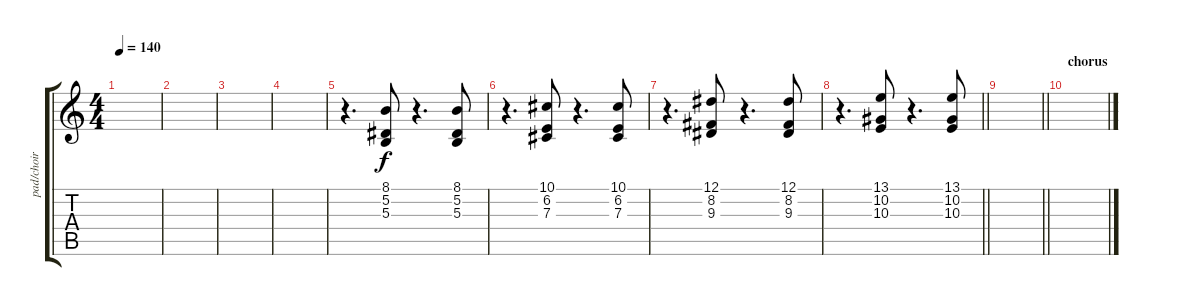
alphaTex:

\track ("pad/choir" "pad/choir") {instrument fx7echoes}
\staff {score tabs}
\tuning (Eb4 Bb3 Gb3 Db3 Ab2 Db2) {hide}
\ts (4 4)
\tempo 140
\clef g2
\ks c
|
|
|
|
r.4{d} (8.1 5.2 5.3).8 r.4{d} (8.1 5.2 5.3).8 |
r.4{d} (10.1 6.2 7.3).8 r.4{d} (10.1 6.2 7.3).8 |
r.4{d} (12.1 8.2 9.3).8 r.4{d} (12.1 8.2 9.3).8 |
\barLineRight lightlight
r.4{d} (13.1 10.2 10.3).8 r.4{d} (13.1 10.2 10.3).8 |
\barLineRight lightlight
|
\section ("" "chorus")
